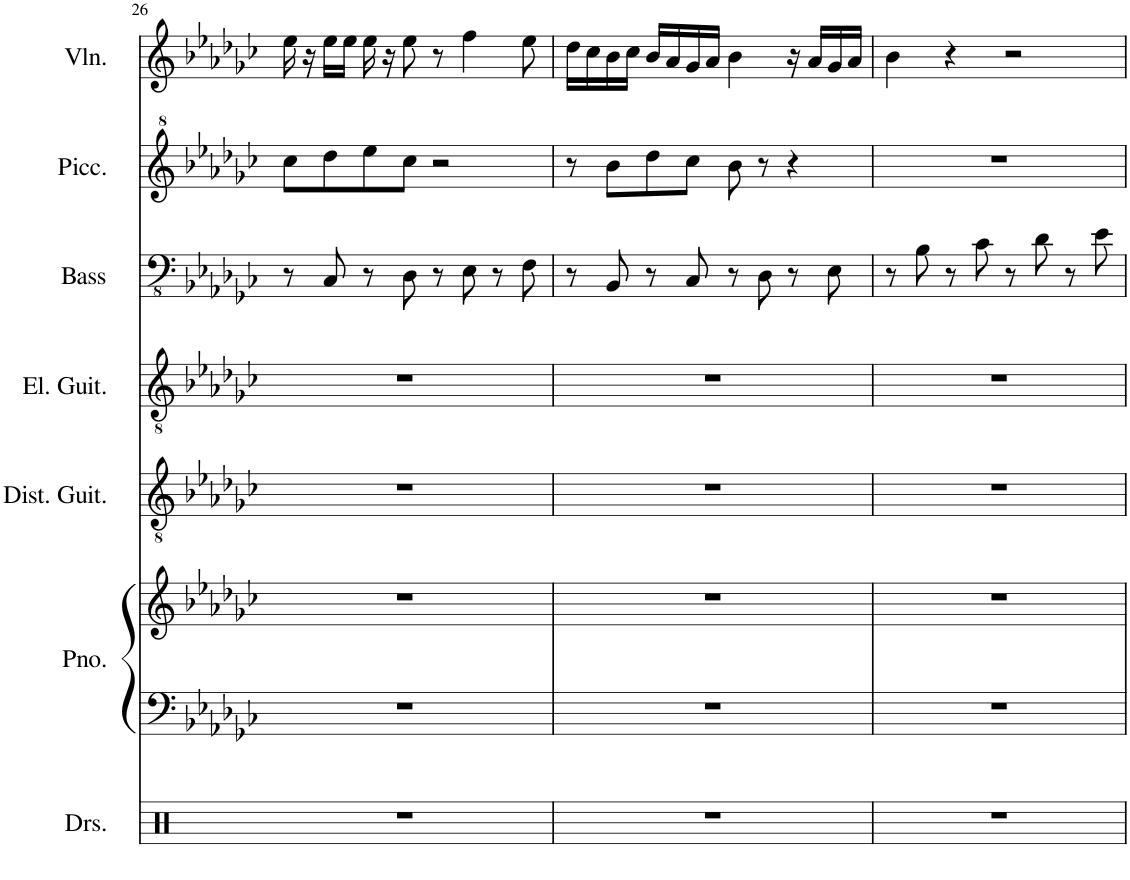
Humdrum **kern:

**kern	**kern	**kern	**kern	**kern	**kern	**kern	**kern
*part7	*part6	*part6	*part5	*part4	*part3	*part2	*part1
*staff8	*staff7	*staff6	*staff5	*staff4	*staff3	*staff2	*staff1
*I"Drumset	*I"Piano	*	*I"Distorted Guitar	*I"Electric Guitar	*I"Acoustic Bass	*I"Piccolo	*I"Violin
*I'Drs.	*I'Pno.	*	*I'Dist. Guit.	*I'El. Guit.	*I'Bass	*I'Picc.	*I'Vln.
!!LO:PB:g=z
*clefX	*clefF4	*clefG2	*clefGv2	*clefGv2	*clefFv4	*clefG^2	*clefG2
*	*	*	*	*	*	*Trd-7c-12	*
*k[]	*k[b-e-a-d-g-c-]	*k[b-e-a-d-g-c-]	*k[b-e-a-d-g-c-]	*k[b-e-a-d-g-c-]	*k[b-e-a-d-g-c-]	*k[b-e-a-d-g-c-]	*k[b-e-a-d-g-c-]
*M4/4	*M4/4	*M4/4	*M4/4	*M4/4	*M4/4	*M4/4	*M4/4
=26	=26	=26	=26	=26	=26	=26	=26
1r	1r	1r	1r	1r	8r	8ccc-\L	16ee-\
.	.	.	.	.	.	.	16r
.	.	.	.	.	8CC-/	8ddd-\	16ee-\LL
.	.	.	.	.	.	.	16ee-\JJ
.	.	.	.	.	8r	8eee-\	16ee-\
.	.	.	.	.	.	.	16r
.	.	.	.	.	8DD-\	8ccc-\J	8ee-\
.	.	.	.	.	8r	2r	8r
.	.	.	.	.	8EE-\	.	4ff\
.	.	.	.	.	8r	.	.
.	.	.	.	.	8FF\	.	8ee-\
=27	=27	=27	=27	=27	=27	=27	=27
1r	1r	1r	1r	1r	8r	8r	16dd-\LL
.	.	.	.	.	.	.	16cc-\
.	.	.	.	.	8BBB-/	8bb-\L	16b-\
.	.	.	.	.	.	.	16cc-\JJ
.	.	.	.	.	8r	8ddd-\	16b-/LL
.	.	.	.	.	.	.	16a-/
.	.	.	.	.	8CC-/	8ccc-\J	16g-/
.	.	.	.	.	.	.	16a-/JJ
.	.	.	.	.	8r	8bb-\	4b-\
.	.	.	.	.	8DD-\	8r	.
.	.	.	.	.	8r	4r	16r
.	.	.	.	.	.	.	16a-/LL
.	.	.	.	.	8EE-\	.	16g-/
.	.	.	.	.	.	.	16a-/JJ
=28	=28	=28	=28	=28	=28	=28	=28
1r	1r	1r	1r	1r	8r	1r	4b-\
.	.	.	.	.	8BB-\	.	.
.	.	.	.	.	8r	.	4r
.	.	.	.	.	8C-\	.	.
.	.	.	.	.	8r	.	2r
.	.	.	.	.	8D-\	.	.
.	.	.	.	.	8r	.	.
.	.	.	.	.	8E-\	.	.
=	=	=	=	=	=	=	=
*-	*-	*-	*-	*-	*-	*-	*-
